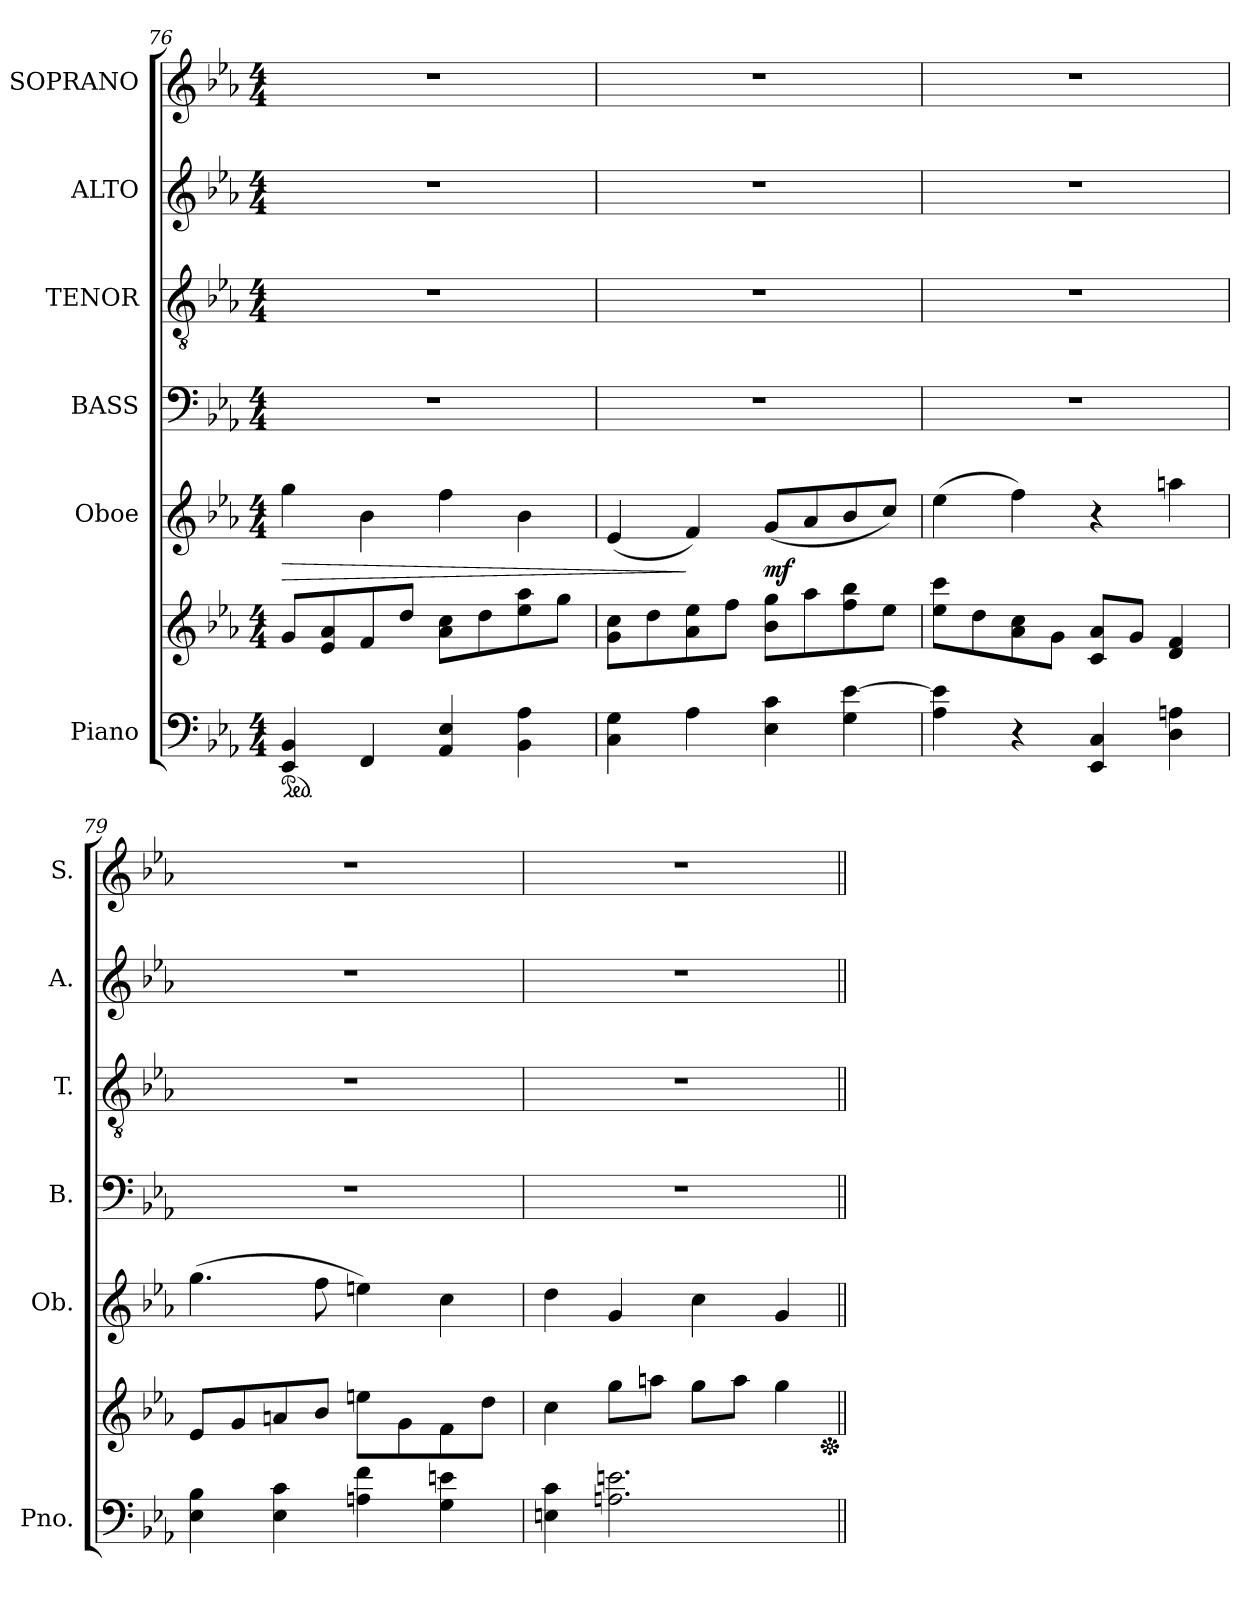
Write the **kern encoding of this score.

**kern	**kern	**kern	**dynam	**kern	**kern	**kern	**kern
*part6	*part6	*part5	*part5	*part4	*part3	*part2	*part1
*staff7	*staff6	*staff5	*staff5	*staff4	*staff3	*staff2	*staff1
*I"Piano	*	*I"Oboe	*	*I"BASS	*I"TENOR	*I"ALTO	*I"SOPRANO
*I'Pno.	*	*I'Ob.	*	*I'B.	*I'T.	*I'A.	*I'S.
*clefF4	*clefG2	*clefG2	*	*clefF4	*clefGv2	*clefG2	*clefG2
*	*	*	*	*	*ITrd7c12	*	*
*k[b-e-a-]	*k[b-e-a-]	*k[b-e-a-]	*	*k[b-e-a-]	*k[b-e-a-]	*k[b-e-a-]	*k[b-e-a-]
*E-:	*E-:	*E-:	*	*E-:	*E-:	*E-:	*E-:
*M4/4	*M4/4	*M4/4	*	*M4/4	*M4/4	*M4/4	*M4/4
*ped	*	*	*	*	*	*	*
=76	=76	=76	=76	=76	=76	=76	=76
!	!	!	!LO:HP:b	!	!	!	!
4EE-i/ 4BB-i	8gi/L	4ggi\	>	1r	1r	1r	1r
.	8e-i/ 8a-i	.	.	.	.	.	.
4FFi/	8fi/	4b-i\	.	.	.	.	.
.	8ddi/J	.	.	.	.	.	.
4AA-i/ 4E-i	8a-i\ 8cciL	4ffi\	.	.	.	.	.
.	8ddi\	.	.	.	.	.	.
4BB-i\ 4A-i	8ee-i\ 8aa-i	4b-i\	.	.	.	.	.
.	8ggi\J	.	.	.	.	.	.
=77	=77	=77	=77	=77	=77	=77	=77
4Ci\ 4Gi	8gi\ 8cciL	(4e-i/	.	1r	1r	1r	1r
.	8ddi\	.	.	.	.	.	.
4A-i\	8a-i\ 8ee-i	4fi/)	]	.	.	.	.
.	8ffi\J	.	.	.	.	.	.
4E-i\ 4ci	8b-i\ 8ggiL	(8gi/L	mf	.	.	.	.
.	8aa-i\	8a-i/	.	.	.	.	.
4Gi\ [>4e-i	8ffi\ 8bb-i	8b-i/	.	.	.	.	.
.	8ee-i\J	8cci/J)	.	.	.	.	.
=78	=78	=78	=78	=78	=78	=78	=78
4A-i\ 4e-i]	8ee-i\ 8ccciL	(4ee-i\	.	1r	1r	1r	1r
.	8ddi\	.	.	.	.	.	.
4r	8a-i\ 8cci	4ffi\)	.	.	.	.	.
.	8gi\J	.	.	.	.	.	.
4EE-i/ 4Ci	8ci/ 8a-iL	4r	.	.	.	.	.
.	8gi/J	.	.	.	.	.	.
4Di\ 4Ani	4di/ 4fi	4aani\	.	.	.	.	.
=79	=79	=79	=79	=79	=79	=79	=79
4E-i\ 4B-i	8e-i/L	(4.ggi\	.	1r	1r	1r	1r
.	8gi/	.	.	.	.	.	.
4E-i\ 4ci	8ani/	.	.	.	.	.	.
.	8b-i/J	8ffi\	.	.	.	.	.
4Ani\ 4fi	8eeni\L	4eeni\)	.	.	.	.	.
.	8gi\	.	.	.	.	.	.
4Gi\ 4eni	8fi\	4cci\	.	.	.	.	.
.	8ddi\J	.	.	.	.	.	.
=80	=80	=80	=80	=80	=80	=80	=80
4Eni\ 4ci	4cci\	4ddi\	.	1r	1r	1r	1r
2.Ani\ 2.eni	8ggi\L	4gi/	.	.	.	.	.
.	8aani\J	.	.	.	.	.	.
.	8ggi\L	4cci\	.	.	.	.	.
.	8aai\J	.	.	.	.	.	.
.	4ggi\	4gi/	.	.	.	.	.
*	*Xped	*	*	*	*	*	*
=||	=||	=||	=||	=||	=||	=||	=||
*-	*-	*-	*-	*-	*-	*-	*-
